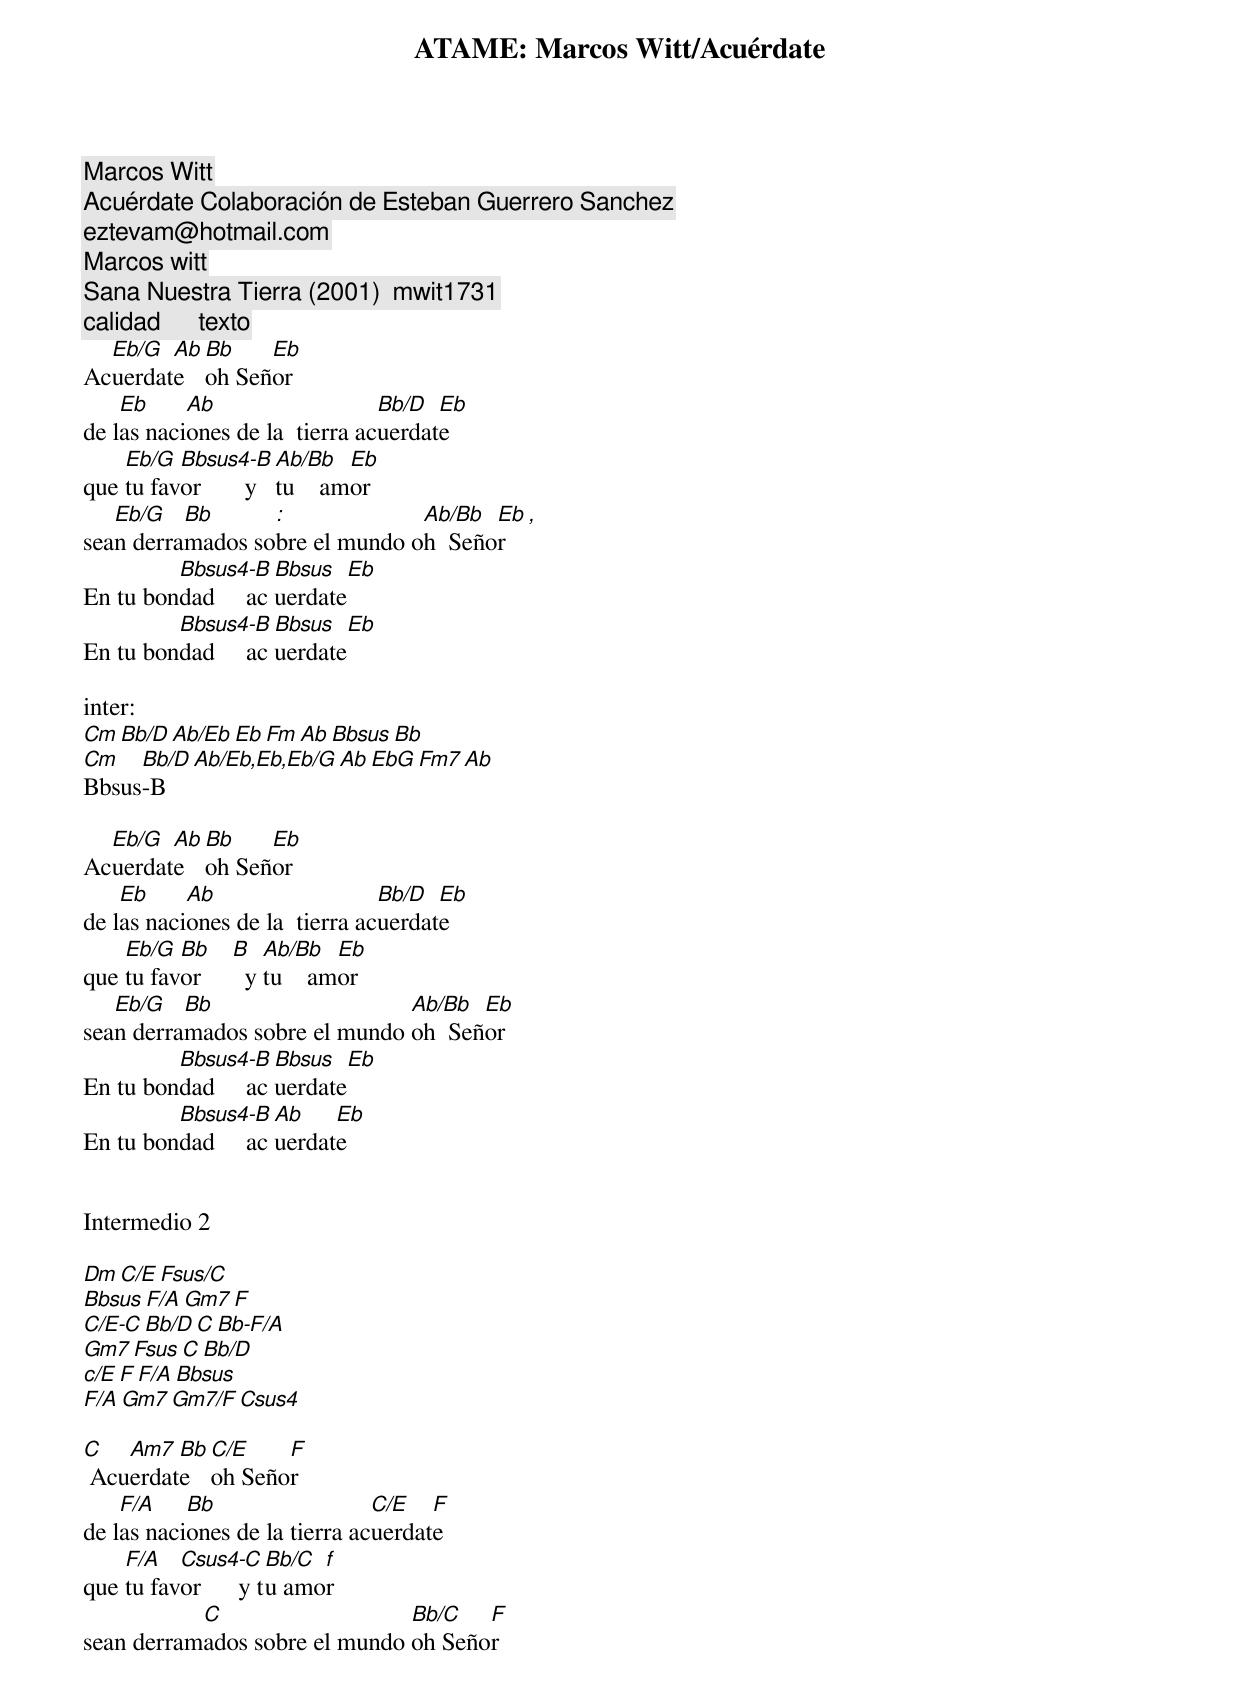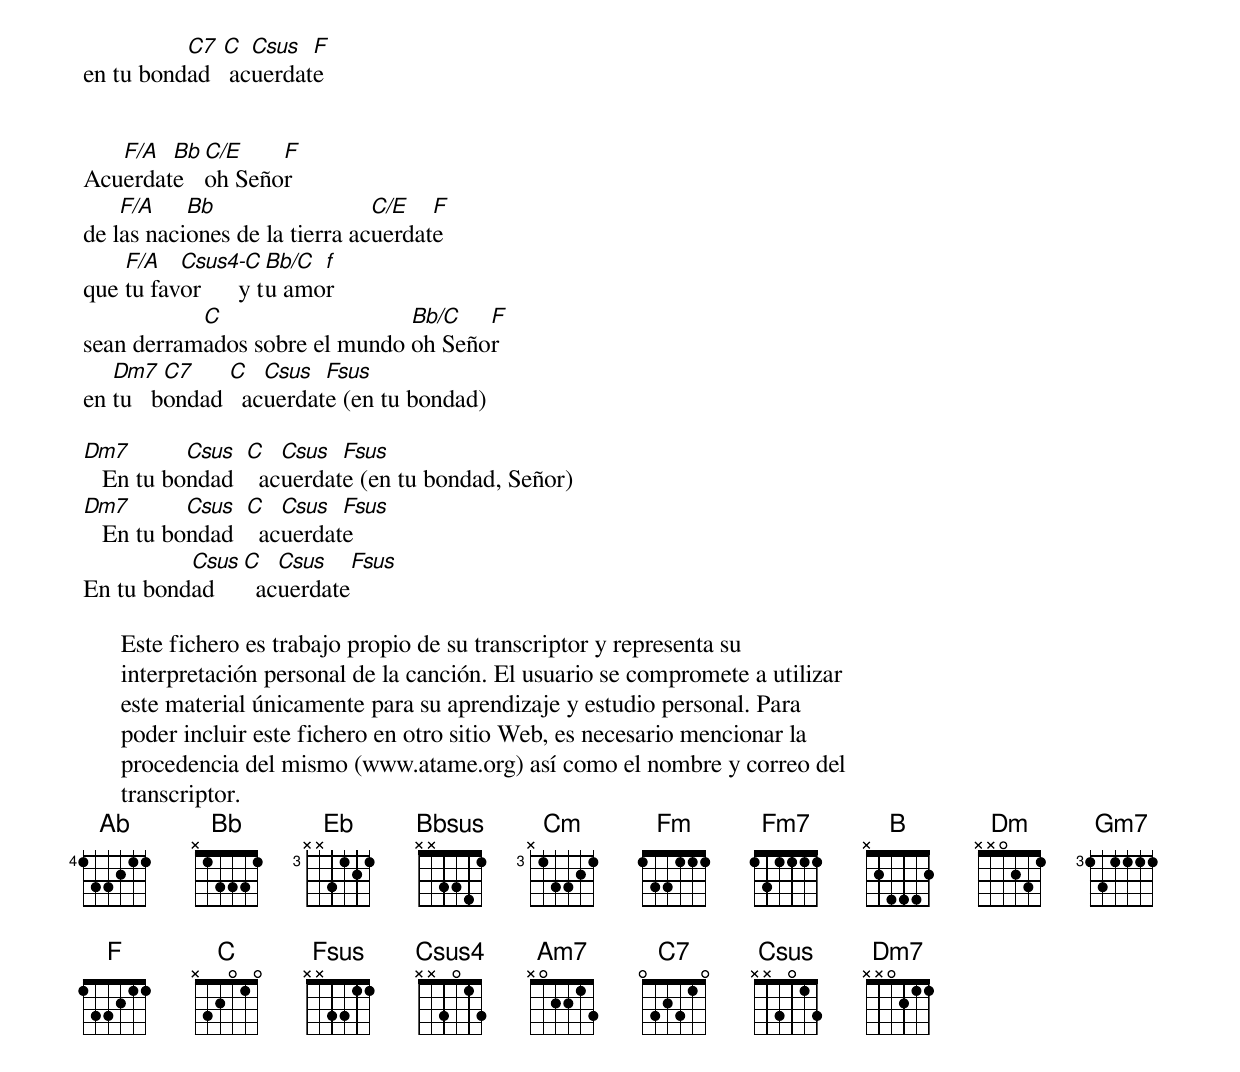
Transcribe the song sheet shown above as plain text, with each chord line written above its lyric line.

ATAME: Marcos Witt/Acuérdate

      Marcos Witt
      Acuérdate Colaboración de Esteban Guerrero Sanchez
      eztevam@hotmail.com
      Marcos witt
      Sana Nuestra Tierra (2001)  mwit1731
      calidad      texto
  Eb/G  Ab  Bb    Eb
Acuerdate   oh Señor
    Eb     Ab                   Bb/D  Eb
de las naciones de la  tierra acuerdate
    Eb/G  Bbsus4-B   Ab/Bb   Eb
que tu favor       y tu    amor
   Eb/G   Bb      :             Ab/Bb  Eb ,
sean derramados sobre el mundo oh  Señor
         Bbsus4-B  Bbsus  Eb
En tu bondad     acuerdate
         Bbsus4-B  Bbsus  Eb
En tu bondad     acuerdate

inter:
Cm   Bb/D   Ab/Eb   Eb   Fm   Ab   Bbsus  Bb
Cm   Bb/D      Ab/Eb,Eb,Eb/G  Ab   EbG   Fm7   Ab
Bbsus-B

  Eb/G  Ab  Bb    Eb
Acuerdate   oh Señor
    Eb     Ab                   Bb/D  Eb
de las naciones de la  tierra acuerdate
    Eb/G  Bb     B   Ab/Bb   Eb
que tu favor       y tu    amor
   Eb/G   Bb                   Ab/Bb  Eb
sean derramados sobre el mundo oh  Señor
         Bbsus4-B  Bbsus  Eb
En tu bondad     acuerdate
         Bbsus4-B  Ab    Eb
En tu bondad     acuerdate


Intermedio 2

Dm   C/E   Fsus/C
Bbsus   F/A   Gm7   F
C/E-C  Bb/D   C   Bb-F/A
Gm7   Fsus   C   Bb/D
c/E  F   F/A   Bbsus
F/A  Gm7  Gm7/F  Csus4

C   Am7  Bb  C/E    F
 Acuerdate   oh Señor
    F/A    Bb                  C/E   F
de las naciones de la tierra acuerdate
    F/A   Csus4-C    Bb/C f
que tu favor      y tu amor
           C                   Bb/C   F
sean derramados sobre el mundo oh Señor
          C7  C  Csus  F
en tu bondad   acuerdate


   F/A  Bb  C/E    F
Acuerdate   oh Señor
    F/A    Bb                  C/E   F
de las naciones de la tierra acuerdate
    F/A   Csus4-C    Bb/C f
que tu favor      y tu amor
           C                   Bb/C   F
sean derramados sobre el mundo oh Señor
   Dm7   C7    C   Csus  Fsus
en tu   bondad   acuerdate (en tu bondad)

Dm7        Csus  C   Csus  Fsus
   En tu bondad    acuerdate (en tu bondad, Señor)
Dm7        Csus  C   Csus  Fsus
   En tu bondad    acuerdate
          Csus  C   Csus   Fsus
En tu bondad      acuerdate

      Este fichero es trabajo propio de su transcriptor y representa su
      interpretación personal de la canción. El usuario se compromete a utilizar
      este material únicamente para su aprendizaje y estudio personal. Para
      poder incluir este fichero en otro sitio Web, es necesario mencionar la
      procedencia del mismo (www.atame.org) así como el nombre y correo del
      transcriptor.
